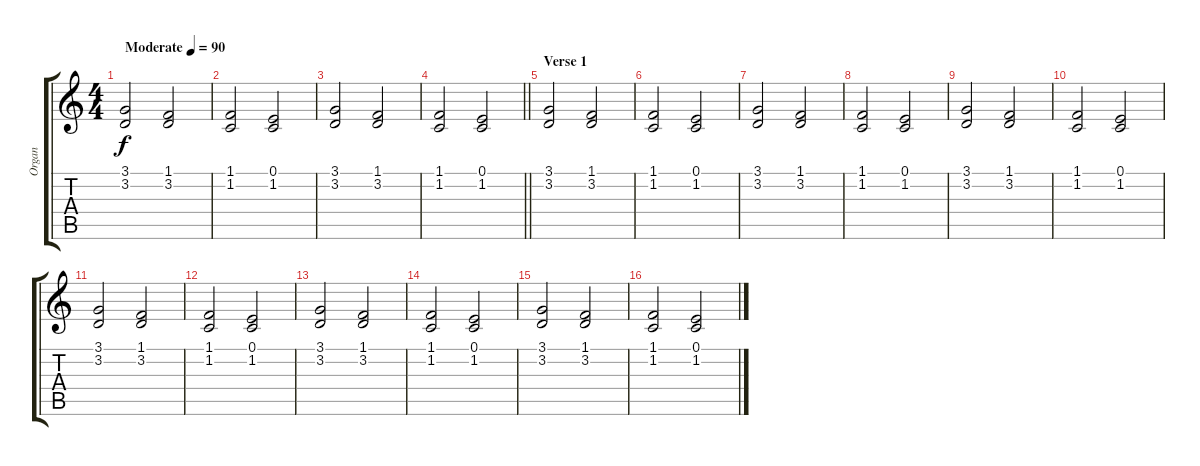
\track ("Organ" "Organ") {instrument percussiveorgan}
\staff {score tabs}
\tuning (E4 B3 G3 D3 A2 E2) {hide}
\ts (4 4)
\tempo (90 "Moderate")
\clef g2
\ks c
(3.1 3.2).2{dy f instrument percussiveorgan} (1.1 3.2).2 |
(1.1 1.2).2 (0.1 1.2).2 |
(3.1 3.2).2 (1.1 3.2).2 |
\barLineRight lightlight
(1.1 1.2).2 (0.1 1.2).2 |
\section ("" "Verse 1")
(3.1 3.2).2 (1.1 3.2).2 |
(1.1 1.2).2 (0.1 1.2).2 |
(3.1 3.2).2 (1.1 3.2).2 |
(1.1 1.2).2 (0.1 1.2).2 |
(3.1 3.2).2 (1.1 3.2).2 |
(1.1 1.2).2 (0.1 1.2).2 |
(3.1 3.2).2 (1.1 3.2).2 |
(1.1 1.2).2 (0.1 1.2).2 |
(3.1 3.2).2 (1.1 3.2).2 |
(1.1 1.2).2 (0.1 1.2).2 |
(3.1 3.2).2 (1.1 3.2).2 |
(1.1 1.2).2 (0.1 1.2).2
